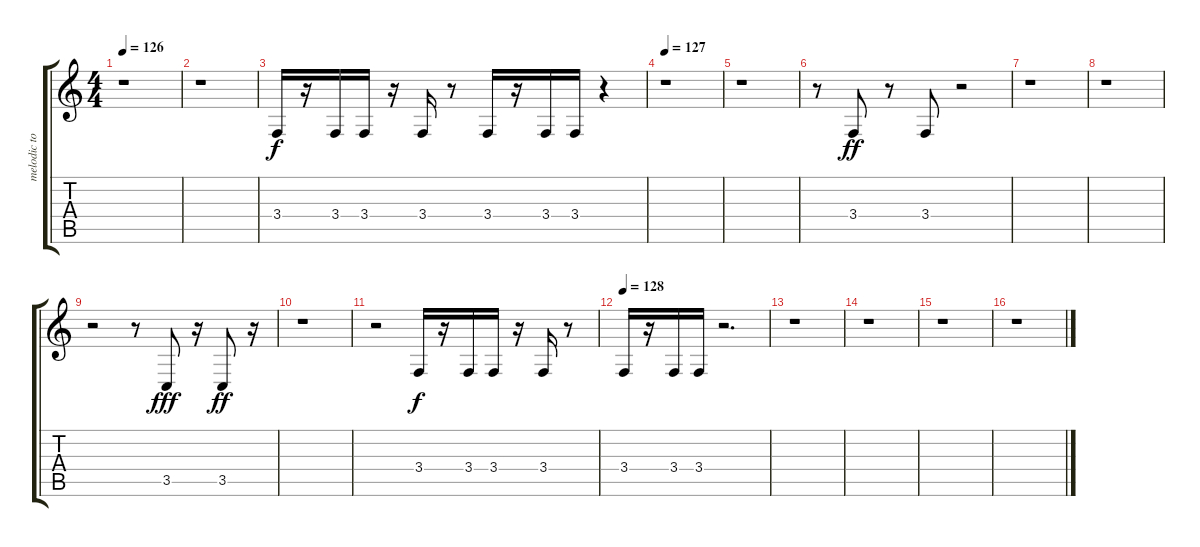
\track ("melodic tom" "melodic to") {instrument melodictom}
\staff {score tabs}
\tuning (E4 B3 G3 D3 A2 E2) {hide}
\ts (4 4)
\tempo 126
\clef g2
\ks c
r.1{dy fff} |
r.1 |
3.4.16{dy f} r.16 3.4.16 3.4.16 r.16 3.4.16 r.8 3.4.16 r.16 3.4.16 3.4.16 r.4 |
\tempo 127
r.1 |
r.1 |
r.8 3.4.8{dy ff} r.8 3.4.8 r.2 |
r.1 |
r.1 |
r.2 r.8 3.5.8{dy fff} r.16 3.5.8{dy ff} r.16 |
r.1 |
r.2 3.4.16{dy f} r.16 3.4.16 3.4.16 r.16 3.4.16 r.8 |
\tempo 128
3.4.16 r.16 3.4.16 3.4.16 r.2{d} |
r.1 |
r.1 |
r.1 |
r.1
